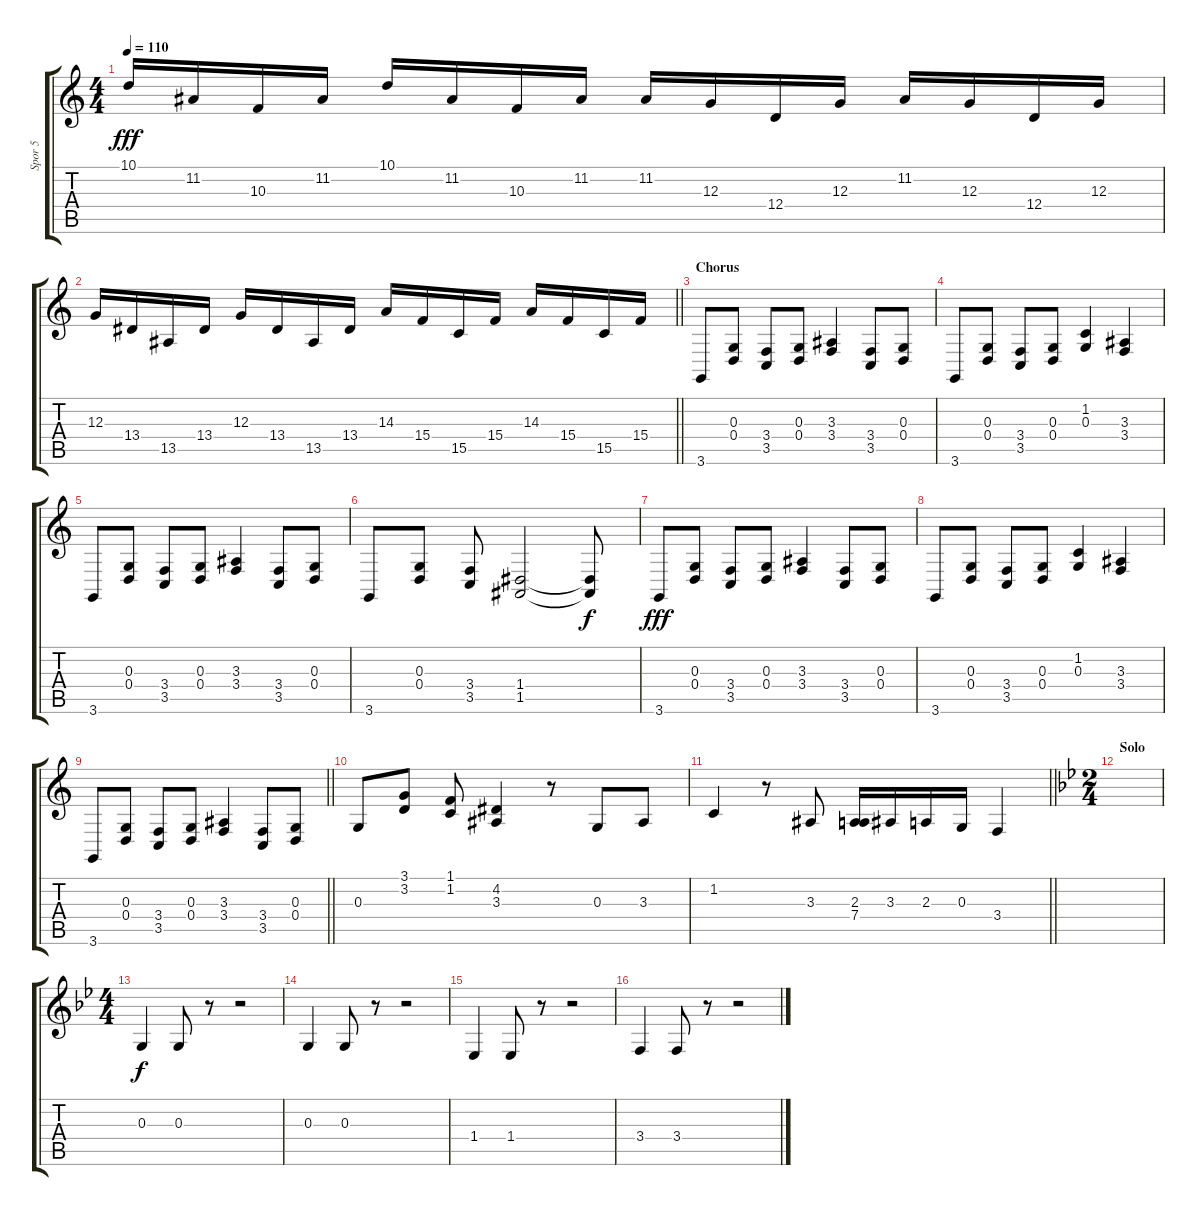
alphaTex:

\track ("Spor 5" "Spor 5") {instrument drawbarorgan}
\staff {score tabs}
\tuning (E4 B3 G3 D3 A2 E2) {hide}
\ts (4 4)
\tempo 110
\clef g2
\ks c
10.1.16{dy fff} 11.2.16 10.3.16 11.2.16 10.1.16 11.2.16 10.3.16 11.2.16 11.2.16 12.3.16 12.4.16 12.3.16 11.2.16 12.3.16 12.4.16 12.3.16 |
\barLineRight lightlight
12.3.16 13.4.16 13.5.16 13.4.16 12.3.16 13.4.16 13.5.16 13.4.16 14.3.16 15.4.16 15.5.16 15.4.16 14.3.16 15.4.16 15.5.16 15.4.16 |
\section ("" "Chorus")
3.6.8 (0.3 0.4).8 (3.4 3.5).8 (0.3 0.4).8 (3.3 3.4).4 (3.4 3.5).8 (0.3 0.4).8 |
3.6.8 (0.3 0.4).8 (3.4 3.5).8 (0.3 0.4).8 (1.2 0.3).4 (3.3 3.4).4 |
3.6.8 (0.3 0.4).8 (3.4 3.5).8 (0.3 0.4).8 (3.3 3.4).4 (3.4 3.5).8 (0.3 0.4).8 |
3.6.8 (0.3 0.4).8 (3.4 3.5).8 (1.4 1.5).2 (1.4{t} 1.5{t}).8{dy f} |
3.6.8{dy fff} (0.3 0.4).8 (3.4 3.5).8 (0.3 0.4).8 (3.3 3.4).4 (3.4 3.5).8 (0.3 0.4).8 |
3.6.8 (0.3 0.4).8 (3.4 3.5).8 (0.3 0.4).8 (1.2 0.3).4 (3.3 3.4).4 |
\barLineRight lightlight
3.6.8 (0.3 0.4).8 (3.4 3.5).8 (0.3 0.4).8 (3.3 3.4).4 (3.4 3.5).8 (0.3 0.4).8 |
0.3.8 (3.1 3.2).8 (1.1 1.2).8 (4.2 3.3).4 r.8 0.3.8 3.3.8 |
\barLineRight lightlight
1.2.4 r.8 3.3.8 (2.3 7.4).16 3.3.16 2.3.16 0.3.16 3.4.4 |
\ts (2 4)
\section ("" "Solo")
\ks bb
|
\ts (4 4)
0.3.4{dy f} 0.3.8 r.8 r.2 |
0.3.4 0.3.8 r.8 r.2 |
1.4.4 1.4.8 r.8 r.2 |
3.4.4 3.4.8 r.8 r.2
